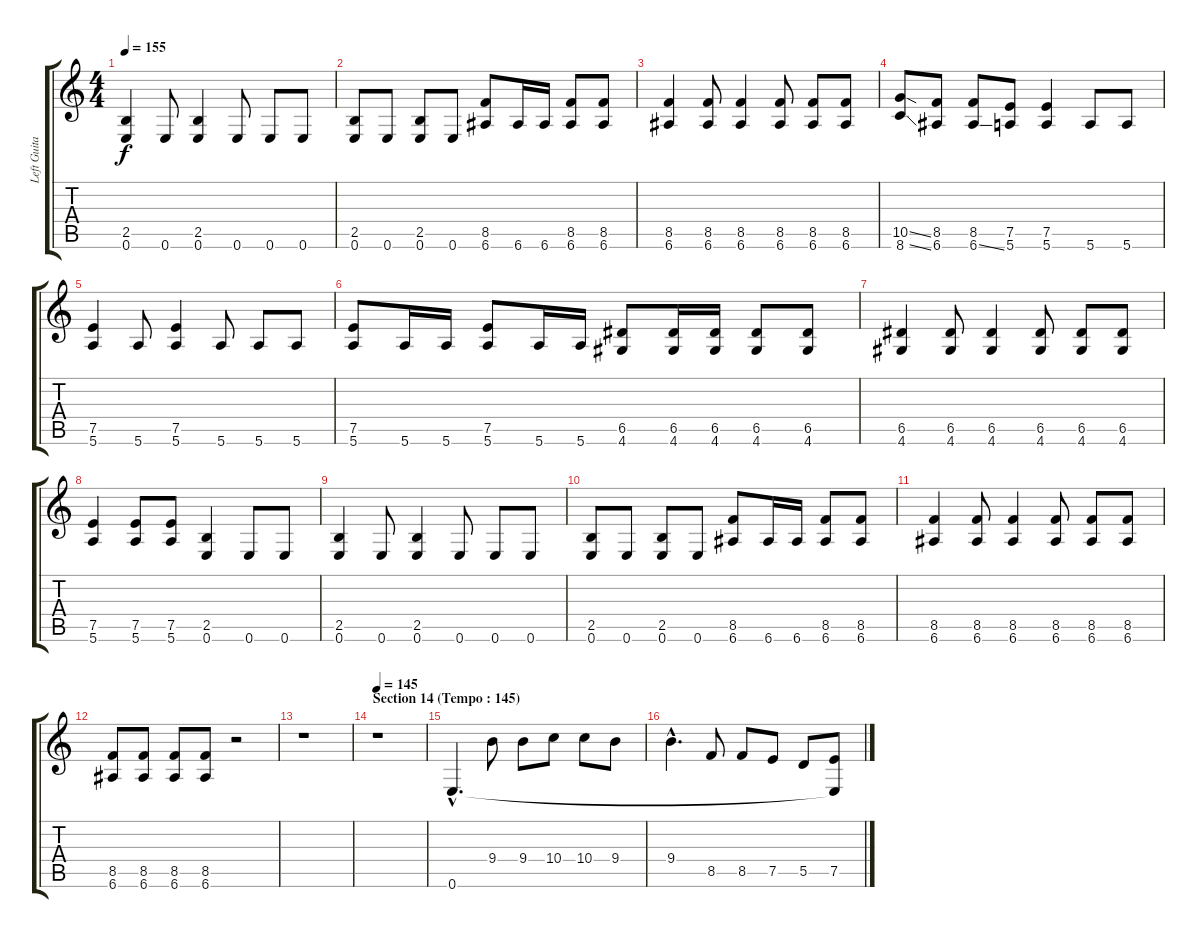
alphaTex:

\track ("Left Guitar" "Left Guita") {instrument distortionguitar}
\staff {score tabs}
\tuning (E4 B3 G3 D3 A2 E2) {hide}
\ts (4 4)
\tempo 155
\clef g2
\ks c
(2.5 0.6).4{dy f} 0.6.8 (2.5 0.6).4 0.6.8 0.6.8 0.6.8 |
(2.5 0.6).8 0.6.8 (2.5 0.6).8 0.6.8 (8.5 6.6).8 6.6.16 6.6.16 (8.5 6.6).8 (8.5 6.6).8 |
(8.5 6.6).4 (8.5 6.6).8 (8.5 6.6).4 (8.5 6.6).8 (8.5 6.6).8 (8.5 6.6).8 |
(10.5{ss} 8.6{ss}).8 (8.5 6.6).8 (8.5 6.6{ss}).8 (7.5 5.6).8 (7.5 5.6).4 5.6.8 5.6.8 |
(7.5 5.6).4 5.6.8 (7.5 5.6).4 5.6.8 5.6.8 5.6.8 |
(7.5 5.6).8 5.6.16 5.6.16 (7.5 5.6).8 5.6.16 5.6.16 (6.5 4.6).8 (6.5 4.6).16 (6.5 4.6).16 (6.5 4.6).8 (6.5 4.6).8 |
(6.5 4.6).4 (6.5 4.6).8 (6.5 4.6).4 (6.5 4.6).8 (6.5 4.6).8 (6.5 4.6).8 |
(7.5 5.6).4 (7.5 5.6).8 (7.5 5.6).8 (2.5 0.6).4 0.6.8 0.6.8 |
(2.5 0.6).4 0.6.8 (2.5 0.6).4 0.6.8 0.6.8 0.6.8 |
(2.5 0.6).8 0.6.8 (2.5 0.6).8 0.6.8 (8.5 6.6).8 6.6.16 6.6.16 (8.5 6.6).8 (8.5 6.6).8 |
(8.5 6.6).4 (8.5 6.6).8 (8.5 6.6).4 (8.5 6.6).8 (8.5 6.6).8 (8.5 6.6).8 |
(8.5 6.6).8 (8.5 6.6).8 (8.5 6.6).8 (8.5 6.6).8 r.2 |
r.1 |
\section ("" "Section 14 (Tempo : 145)")
\tempo 145
r.1{volume 15} |
0.6{hac}.4{d} 9.4.8 9.4.8 10.4.8 10.4.8 9.4.8 |
9.4{hac}.4{d} 8.5.8 8.5.8 7.5.8 5.5.8 (7.5 0.6{t}).8
